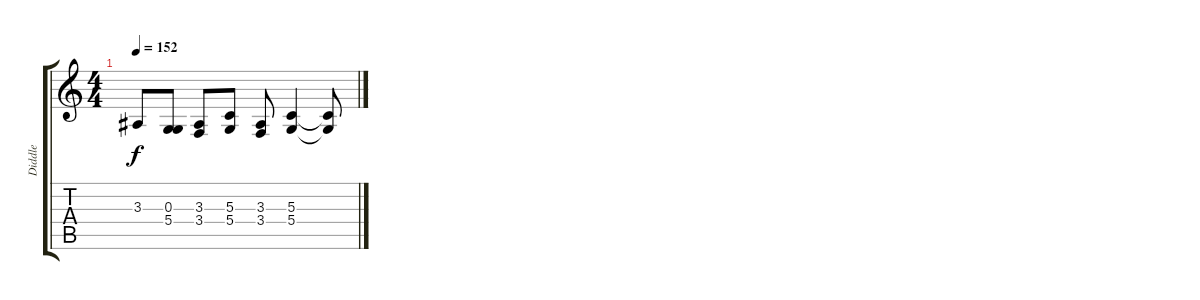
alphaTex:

\track ("Diddle" "Diddle") {instrument pad1newage}
\staff {score tabs}
\tuning (E4 B3 G3 D3 A2 E2) {hide}
\ts (4 4)
\tempo 152
\clef g2
\ks c
3.3.8{dy f} (0.3 5.4).8 (3.3 3.4).8 (5.3 5.4).8 (3.3 3.4).8 (5.3 5.4).4 (5.3{t} 5.4{t}).8
